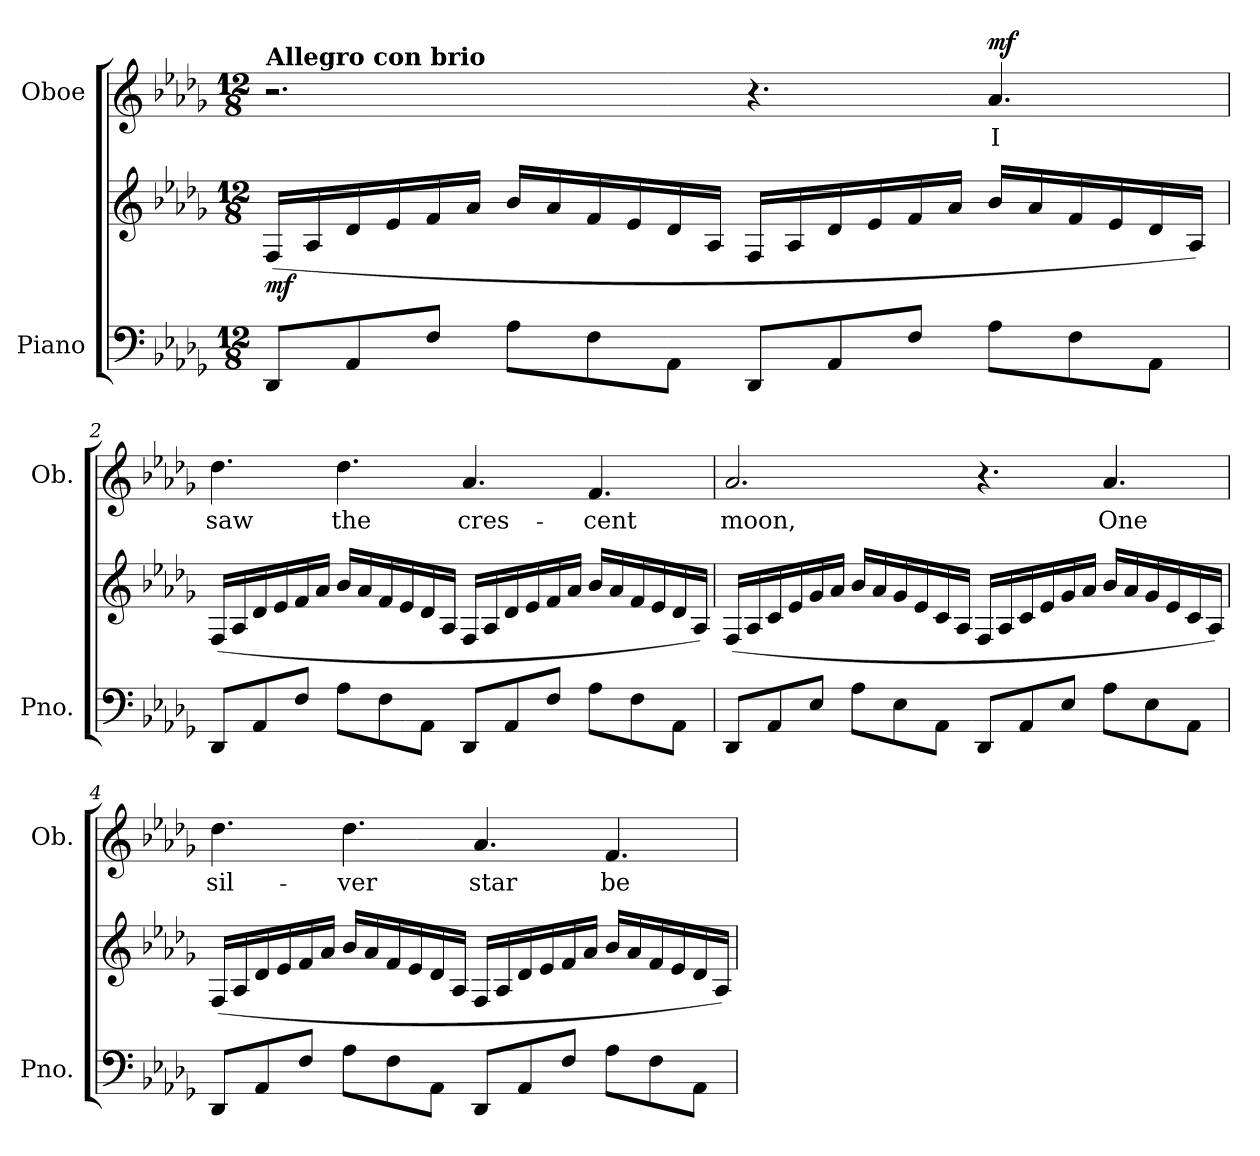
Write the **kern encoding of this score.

**kern	**kern	**dynam	**kern	**text	**dynam
*part2	*part2	*part2	*part1	*part1	*part1
*staff3	*staff2	*staff2/3	*staff1	*staff1	*staff1
*I"Piano	*	*	*I"Oboe	*	*
*I'Pno.	*	*	*I'Ob.	*	*
*clefF4	*clefG2	*	*clefG2	*	*
*k[b-e-a-d-g-]	*k[b-e-a-d-g-]	*	*k[b-e-a-d-g-]	*	*
*M12/8	*M12/8	*	*M12/8	*	*
=1	=1	=1	=1	=1	=1
!	!	!	!LO:TX:a:B:t=Allegro con brio	!	!
!	!	!LO:DY:b	!	!	!
8DD-/L	(16F/LL	mf	2.r	.	.
.	16A-/	.	.	.	.
8AA-/	16d-/	.	.	.	.
.	16e-/	.	.	.	.
8F/J	16f/	.	.	.	.
.	16a-/JJ	.	.	.	.
8A-\L	16b-/LL	.	.	.	.
.	16a-/	.	.	.	.
8F\	16f/	.	.	.	.
.	16e-/	.	.	.	.
8AA-\J	16d-/	.	.	.	.
.	16A-/JJ	.	.	.	.
8DD-/L	16F/LL	.	4.r	.	.
.	16A-/	.	.	.	.
8AA-/	16d-/	.	.	.	.
.	16e-/	.	.	.	.
8F/J	16f/	.	.	.	.
.	16a-/JJ	.	.	.	.
!	!	!	!	!LO:LY:b	!LO:DY:a
8A-\L	16b-/LL	.	4.a-/	I	mf
.	16a-/	.	.	.	.
8F\	16f/	.	.	.	.
.	16e-/	.	.	.	.
8AA-\J	16d-/	.	.	.	.
.	16A-/JJ)	.	.	.	.
!!LO:LB:g=z
=2	=2	=2	=2	=2	=2
!	!	!	!	!LO:LY:b	!
8DD-/L	(16F/LL	.	4.dd-\	saw	.
.	16A-/	.	.	.	.
8AA-/	16d-/	.	.	.	.
.	16e-/	.	.	.	.
8F/J	16f/	.	.	.	.
.	16a-/JJ	.	.	.	.
!	!	!	!	!LO:LY:b	!
8A-\L	16b-/LL	.	4.dd-\	the	.
.	16a-/	.	.	.	.
8F\	16f/	.	.	.	.
.	16e-/	.	.	.	.
8AA-\J	16d-/	.	.	.	.
.	16A-/JJ	.	.	.	.
!	!	!	!	!LO:LY:b	!
8DD-/L	16F/LL	.	4.a-/	cres-	.
.	16A-/	.	.	.	.
8AA-/	16d-/	.	.	.	.
.	16e-/	.	.	.	.
8F/J	16f/	.	.	.	.
.	16a-/JJ	.	.	.	.
!	!	!	!	!LO:LY:b	!
8A-\L	16b-/LL	.	4.f/	-cent	.
.	16a-/	.	.	.	.
8F\	16f/	.	.	.	.
.	16e-/	.	.	.	.
8AA-\J	16d-/	.	.	.	.
.	16A-/JJ)	.	.	.	.
!!LO:LB:g=z
=3	=3	=3	=3	=3	=3
!	!	!	!	!LO:LY:b	!
8DD-/L	(16F/LL	.	2.a-/	moon,	.
.	16A-/	.	.	.	.
8AA-/	16c/	.	.	.	.
.	16e-/	.	.	.	.
8E-/J	16g-/	.	.	.	.
.	16a-/JJ	.	.	.	.
8A-\L	16b-/LL	.	.	.	.
.	16a-/	.	.	.	.
8E-\	16g-/	.	.	.	.
.	16e-/	.	.	.	.
8AA-\J	16c/	.	.	.	.
.	16A-/JJ	.	.	.	.
8DD-/L	16F/LL	.	4.r	.	.
.	16A-/	.	.	.	.
8AA-/	16c/	.	.	.	.
.	16e-/	.	.	.	.
8E-/J	16g-/	.	.	.	.
.	16a-/JJ	.	.	.	.
!	!	!	!	!LO:LY:b	!
8A-\L	16b-/LL	.	4.a-/	One	.
.	16a-/	.	.	.	.
8E-\	16g-/	.	.	.	.
.	16e-/	.	.	.	.
8AA-\J	16c/	.	.	.	.
.	16A-/JJ)	.	.	.	.
!!LO:PB:g=z
=4	=4	=4	=4	=4	=4
!	!	!	!	!LO:LY:b	!
8DD-/L	(16F/LL	.	4.dd-\	sil-	.
.	16A-/	.	.	.	.
8AA-/	16d-/	.	.	.	.
.	16e-/	.	.	.	.
8F/J	16f/	.	.	.	.
.	16a-/JJ	.	.	.	.
!	!	!	!	!LO:LY:b	!
8A-\L	16b-/LL	.	4.dd-\	-ver	.
.	16a-/	.	.	.	.
8F\	16f/	.	.	.	.
.	16e-/	.	.	.	.
8AA-\J	16d-/	.	.	.	.
.	16A-/JJ	.	.	.	.
!	!	!	!	!LO:LY:b	!
8DD-/L	16F/LL	.	4.a-/	star	.
.	16A-/	.	.	.	.
8AA-/	16d-/	.	.	.	.
.	16e-/	.	.	.	.
8F/J	16f/	.	.	.	.
.	16a-/JJ	.	.	.	.
!	!	!	!	!LO:LY:b	!
8A-\L	16b-/LL	.	4.f/	be-	.
.	16a-/	.	.	.	.
8F\	16f/	.	.	.	.
.	16e-/	.	.	.	.
8AA-\J	16d-/	.	.	.	.
.	16A-/JJ)	.	.	.	.
=	=	=	=	=	=
*-	*-	*-	*-	*-	*-
